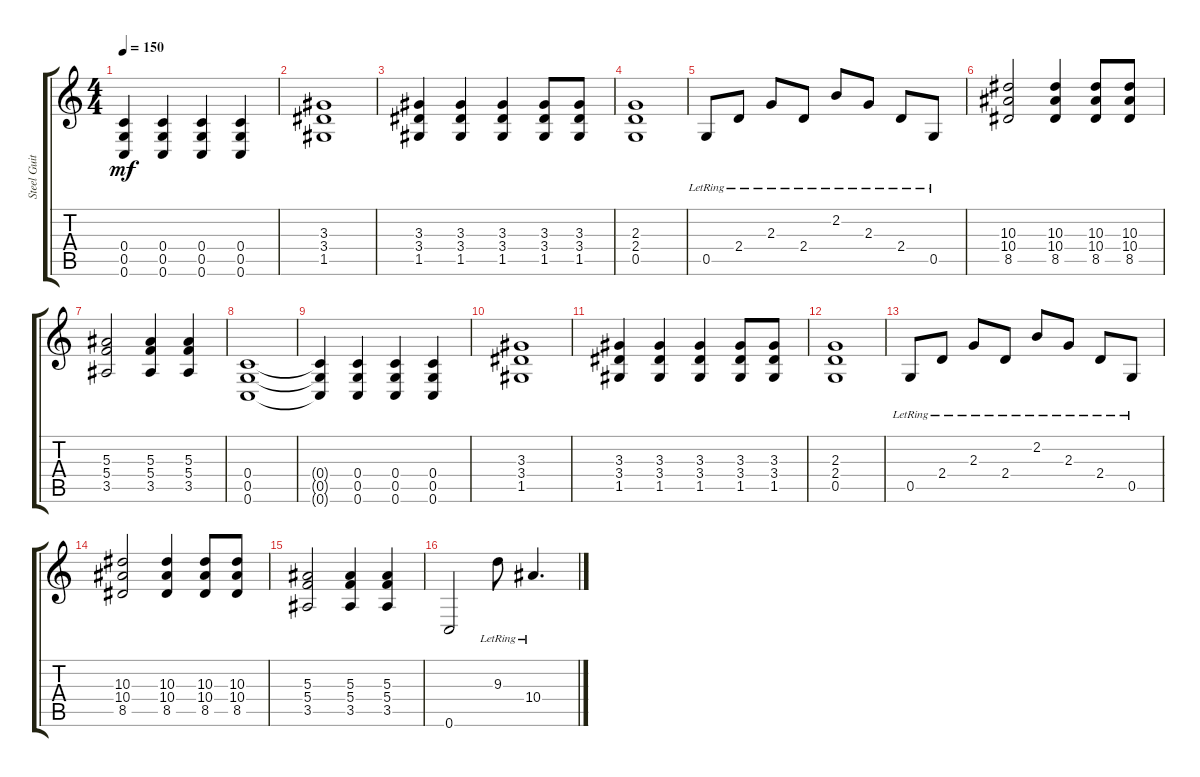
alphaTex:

\track ("Steel Guitar" "Steel Guit") {instrument acousticguitarsteel}
\staff {score tabs}
\tuning (D4 A3 F3 C3 G2 C2) {hide}
\ts (4 4)
\tempo 150
\clef g2
\ks c
(0.4{t} 0.5{t} 0.6{t}).4{dy mf} (0.4 0.5 0.6).4 (0.4 0.5 0.6).4 (0.4 0.5 0.6).4 |
(3.3 3.4 1.5).1 |
(3.3 3.4 1.5).4 (3.3 3.4 1.5).4 (3.3 3.4 1.5).4 (3.3 3.4 1.5).8 (3.3 3.4 1.5).8 |
(2.3 2.4 0.5).1 |
0.5{lr}.8 2.4{lr}.8 2.3{lr}.8 2.4{lr}.8 2.2{lr}.8 2.3{lr}.8 2.4{lr}.8 0.5{lr}.8 |
(10.3 10.4 8.5).2 (10.3 10.4 8.5).4 (10.3 10.4 8.5).8 (10.3 10.4 8.5).8 |
(5.3 5.4 3.5).2 (5.3 5.4 3.5).4 (5.3 5.4 3.5).4 |
(0.4 0.5 0.6).1 |
(0.4{t} 0.5{t} 0.6{t}).4 (0.4 0.5 0.6).4 (0.4 0.5 0.6).4 (0.4 0.5 0.6).4 |
(3.3 3.4 1.5).1 |
(3.3 3.4 1.5).4 (3.3 3.4 1.5).4 (3.3 3.4 1.5).4 (3.3 3.4 1.5).8 (3.3 3.4 1.5).8 |
(2.3 2.4 0.5).1 |
0.5{lr}.8 2.4{lr}.8 2.3{lr}.8 2.4{lr}.8 2.2{lr}.8 2.3{lr}.8 2.4{lr}.8 0.5{lr}.8 |
(10.3 10.4 8.5).2 (10.3 10.4 8.5).4 (10.3 10.4 8.5).8 (10.3 10.4 8.5).8 |
(5.3 5.4 3.5).2 (5.3 5.4 3.5).4 (5.3 5.4 3.5).4 |
0.6.2 9.3{lr}.8 10.4{lr}.4{d}
